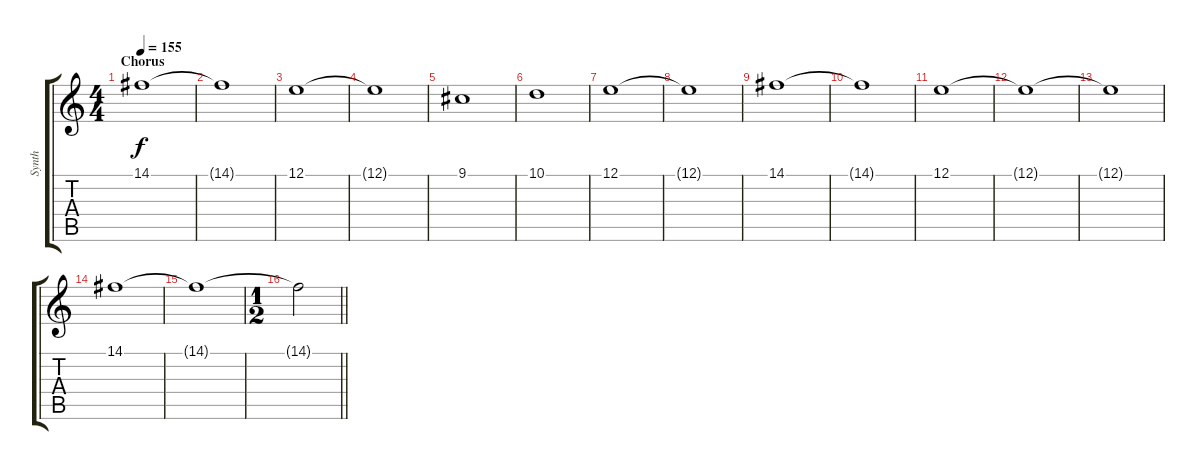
\track ("Synth" "Synth") {instrument synthstrings1}
\staff {score tabs}
\tuning (E4 B3 G3 D3 A2 E2) {hide}
\ts (4 4)
\section ("" "Chorus")
\tempo 155
\clef g2
\ks c
14.1.1{dy f} |
14.1{t}.1 |
12.1.1 |
12.1{t}.1 |
9.1.1 |
10.1.1 |
12.1.1 |
12.1{t}.1 |
14.1.1 |
14.1{t}.1 |
12.1.1 |
12.1{t}.1 |
12.1{t}.1 |
14.1.1 |
14.1{t}.1 |
\ts (1 2)
\barLineRight lightlight
14.1{t}.2
